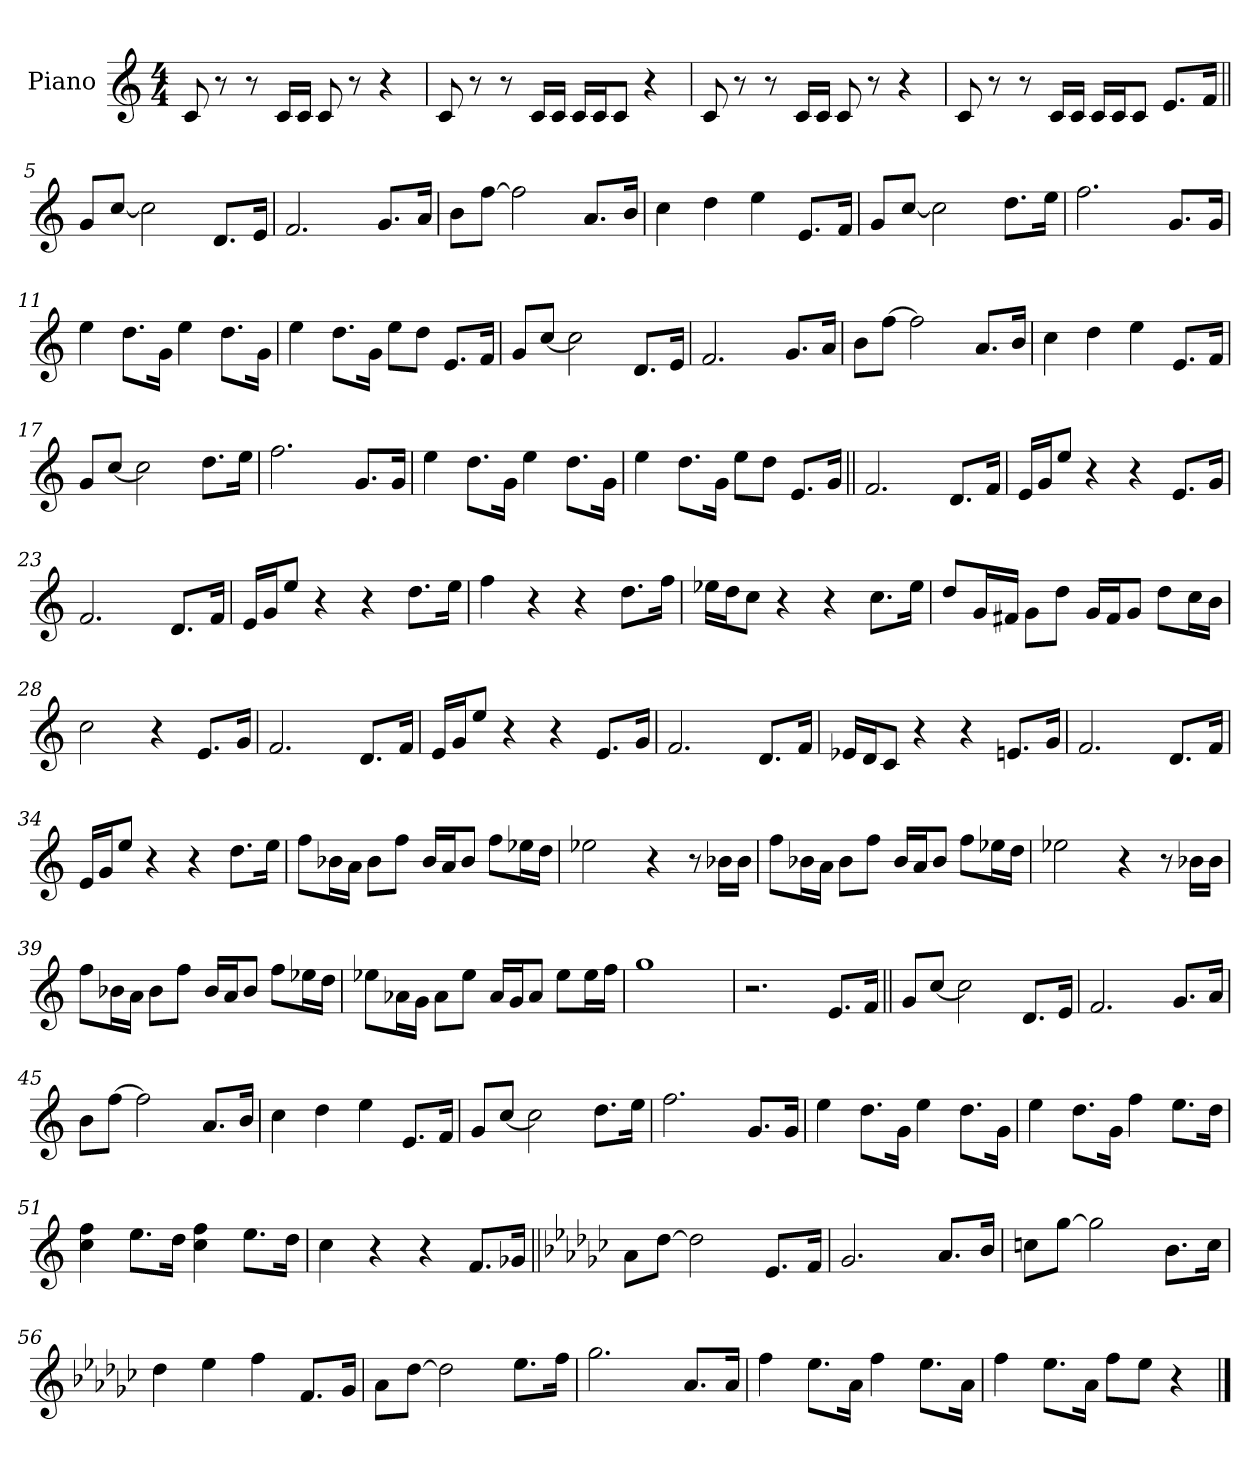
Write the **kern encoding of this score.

**kern
*part1
*staff1
*I"Piano
*I'Pno.
*clefG2
*k[]
*M4/4
=1
8c!
8r
8r
16c!LL
16c!JJ
8c!
8r
4r
=2
8c!
8r
8r
16c!LL
16c!JJ
16c!LL
16c!J
8c!J
4r
=3
8c!
8r
8r
16c!LL
16c!JJ
8c!
8r
4r
=4
8c!
8r
8r
16c!LL
16c!JJ
16c!LL
16c!J
8c!J
8.eL
16fJk
=5||
8gL
[8ccJ
2cc]
8.dL
16eJk
=6
2.f
8.gL
16aJk
=7
8bL
[8ffJ
2ff]
8.aL
16bJk
=8
4cc
4dd
4ee
8.eL
16fJk
=9
8gL
[8ccJ
2cc]
8.ddL
16eeJk
=10
2.ff
8.gL
16gJk
=11
4ee
8.ddL
16gJk
4ee
8.ddL
16gJk
=12
4ee
8.ddL
16gJk
8eeL
8ddJ
8.eL
16fJk
=13
8gL
[8ccJ
2cc]
8.dL
16eJk
=14
2.f
8.gL
16aJk
=15
8bL
[8ffJ
2ff]
8.aL
16bJk
=16
4cc
4dd
4ee
8.eL
16fJk
=17
8gL
[8ccJ
2cc]
8.ddL
16eeJk
=18
2.ff
8.gL
16gJk
=19
4ee
8.ddL
16gJk
4ee
8.ddL
16gJk
=20
4ee
8.ddL
16gJk
8eeL
8ddJ
8.eL
16gJk
=21||
2.f
8.dL
16fJk
=22
16eLL
16gJ
8eeJ
4r
4r
8.eL
16gJk
=23
2.f
8.dL
16fJk
=24
16eLL
16gJ
8eeJ
4r
4r
8.ddL
16eeJk
=25
4ff
4r
4r
8.ddL
16ffJk
=26
16ee-XLL
16ddJ
8ccJ
4r
4r
8.ccL
16ee-Jk
=27
8ddL
16gL
16f#XJJ
8gL
8ddJ
16gLL
16f#J
8gJ
8ddL
16ccL
16bJJ
=28
2cc
4r
8.eL
16gJk
=29
2.f
8.dL
16fJk
=30
16eLL
16gJ
8eeJ
4r
4r
8.eL
16gJk
=31
2.f
8.dL
16fJk
=32
16e-XLL
16dJ
8cJ
4r
4r
8.enL
16gJk
=33
2.f
8.dL
16fJk
=34
16eLL
16gJ
8eeJ
4r
4r
8.ddL
16eeJk
=35
8ffL
16b-XL
16aJJ
8b-L
8ffJ
16b-LL
16aJ
8b-J
8ffL
16ee-XL
16ddJJ
=36
2ee-X
4r
8r
16b-XLL
16b-JJ
=37
8ffL
16b-XL
16aJJ
8b-L
8ffJ
16b-LL
16aJ
8b-J
8ffL
16ee-XL
16ddJJ
=38
2ee-X
4r
8r
16b-XLL
16b-JJ
=39
8ffL
16b-XL
16aJJ
8b-L
8ffJ
16b-LL
16aJ
8b-J
8ffL
16ee-XL
16ddJJ
=40
8ee-XL
16a-XL
16gJJ
8a-L
8ee-J
16a-LL
16gJ
8a-J
8ee-L
16ee-L
16ffJJ
=41
1gg
=42
2.r
8.eL
16fJk
=43||
8gL
[8ccJ
2cc]
8.dL
16eJk
=44
2.f
8.gL
16aJk
=45
8bL
[8ffJ
2ff]
8.aL
16bJk
=46
4cc
4dd
4ee
8.eL
16fJk
=47
8gL
[8ccJ
2cc]
8.ddL
16eeJk
=48
2.ff
8.gL
16gJk
=49
4ee
8.ddL
16gJk
4ee
8.ddL
16gJk
=50
4ee
8.ddL
16gJk
4ff
8.eeL
16ddJk
=51
4cc 4ff!
8.ee!L
16dd!Jk
4cc! 4ff!
8.ee!L
16dd!Jk
=52
4cc!
4r
4r
8.fL
16g-XJk
=53||
*k[b-e-a-d-g-c-]
8a-L
[8dd-J
2dd-]
8.e-L
16fJk
=54
2.g-
8.a-L
16b-Jk
=55
8ccnL
[8gg-J
2gg-]
8.b-L
16ccJk
=56
4dd-
4ee-
4ff
8.fL
16g-Jk
=57
8a-L
[8dd-J
2dd-]
8.ee-L
16ffJk
=58
2.gg-
8.a-L
16a-Jk
=59
4ff
8.ee-L
16a-Jk
4ff
8.ee-L
16a-Jk
=60
4ff
8.ee-L
16a-Jk
8ffL
8ee-J
4r
==
*-
